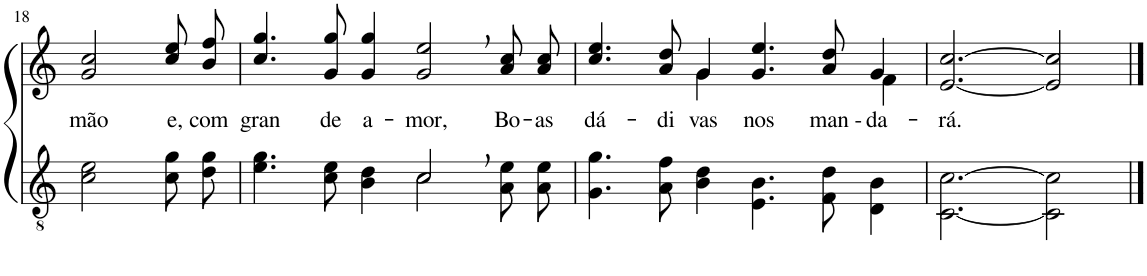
**kern	**kern	**text
*part2	*part1	*part1
*staff2	*staff1	*staff1
*I"Parte III e IV	*I"Parte I e II	*
!!LO:PB:g=z
*clefGv2	*clefG2	*
*Trd4c7	*Trd4c7	*
*k[]	*k[]	*
*M6/4	*M6/4	*
=18	=18	=18
!	!	!LO:LY:b
2c\ 2e\	2g/ 2cc/	mão
!	!	!LO:LY:b
8c\ 8g\L	8cc\ 8ee\L	e,
!	!	!LO:LY:b
8d\ 8g\J	8b\ 8ff\J	com
=19	=19	=19
*^	*	*
!	!	!	!LO:LY:b
4.e\ 4.g\	2.ryy	4.cc/ 4.gg/	gran
!	!	!	!LO:LY:b
8c\ 8e\	.	8g/ 8gg/	de
!	!	!	!LO:LY:b
4B\ 4d\	.	4g/ 4gg/	a-
!	!	!	!LO:LY:b
2c,\	2c/	2g/, 2ee/,	-mor,
!	!	!	!LO:LY:b
8A\ 8e\L	4ryy	8a\ 8cc\L	Bo-
!	!	!	!LO:LY:b
8A\ 8e\J	.	8a\ 8cc\J	-as
*v	*v	*	*
=20	=20	=20
!	!	!LO:LY:b
*	*^	*
4.G\ 4.g\	4.cc/ 4.ee/	2ryy	dá-
!	!	!	!LO:LY:b
8A\ 8f\	8a/ 8dd/	.	-di-
!	!	!	!LO:LY:b
4B\ 4d\	4g/	4g\	-vas
!	!	!	!LO:LY:b
4.E\ 4.B\	4.g/ 4.ee/	2ryy	nos
!	!	!	!LO:LY:b
8F\ 8d\	8a/ 8dd/	.	man --
!	!	!	!LO:LY:b
4D\ 4B\	4g/	4f\	-da-
=21	=21	=21	=21
!	!	!	!LO:LY:b
*	*v	*v	*
[2.C\ [2.c\	[2.e/ [2.cc/	-rá.
2C\] 2c\]	2e/] 2cc/]	.
==	==	==
*-	*-	*-
